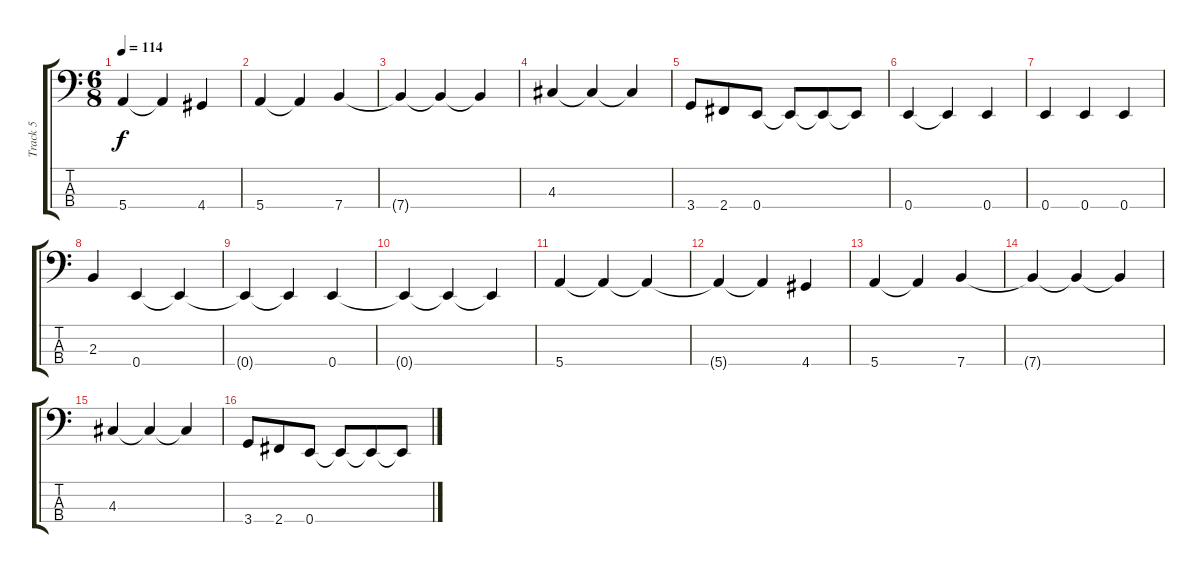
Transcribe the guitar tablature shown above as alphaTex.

\track ("Track 5" "Track 5") {instrument acousticguitarnylon}
\staff {score tabs}
\tuning (G2 D2 A1 E1) {hide}
\ts (6 8)
\tempo 114
\clef f4
\ks c
5.4{t}.4{dy f} 5.4{t}.4 4.4.4 |
5.4.4 5.4{t}.4 7.4.4 |
7.4{t}.4 7.4{t}.4 7.4{t}.4 |
4.3.4 4.3{t}.4 4.3{t}.4 |
3.4.8 2.4.8 0.4.8 0.4{t}.8 0.4{t}.8 0.4{t}.8 |
0.4.4 0.4{t}.4 0.4.4 |
0.4.4 0.4.4 0.4.4 |
2.3.4 0.4.4 0.4{t}.4 |
0.4{t}.4 0.4{t}.4 0.4.4 |
0.4{t}.4 0.4{t}.4 0.4{t}.4 |
5.4.4 5.4{t}.4 5.4{t}.4 |
5.4{t}.4 5.4{t}.4 4.4.4 |
5.4.4 5.4{t}.4 7.4.4 |
7.4{t}.4 7.4{t}.4 7.4{t}.4 |
4.3.4 4.3{t}.4 4.3{t}.4 |
3.4.8 2.4.8 0.4.8 0.4{t}.8 0.4{t}.8 0.4{t}.8
